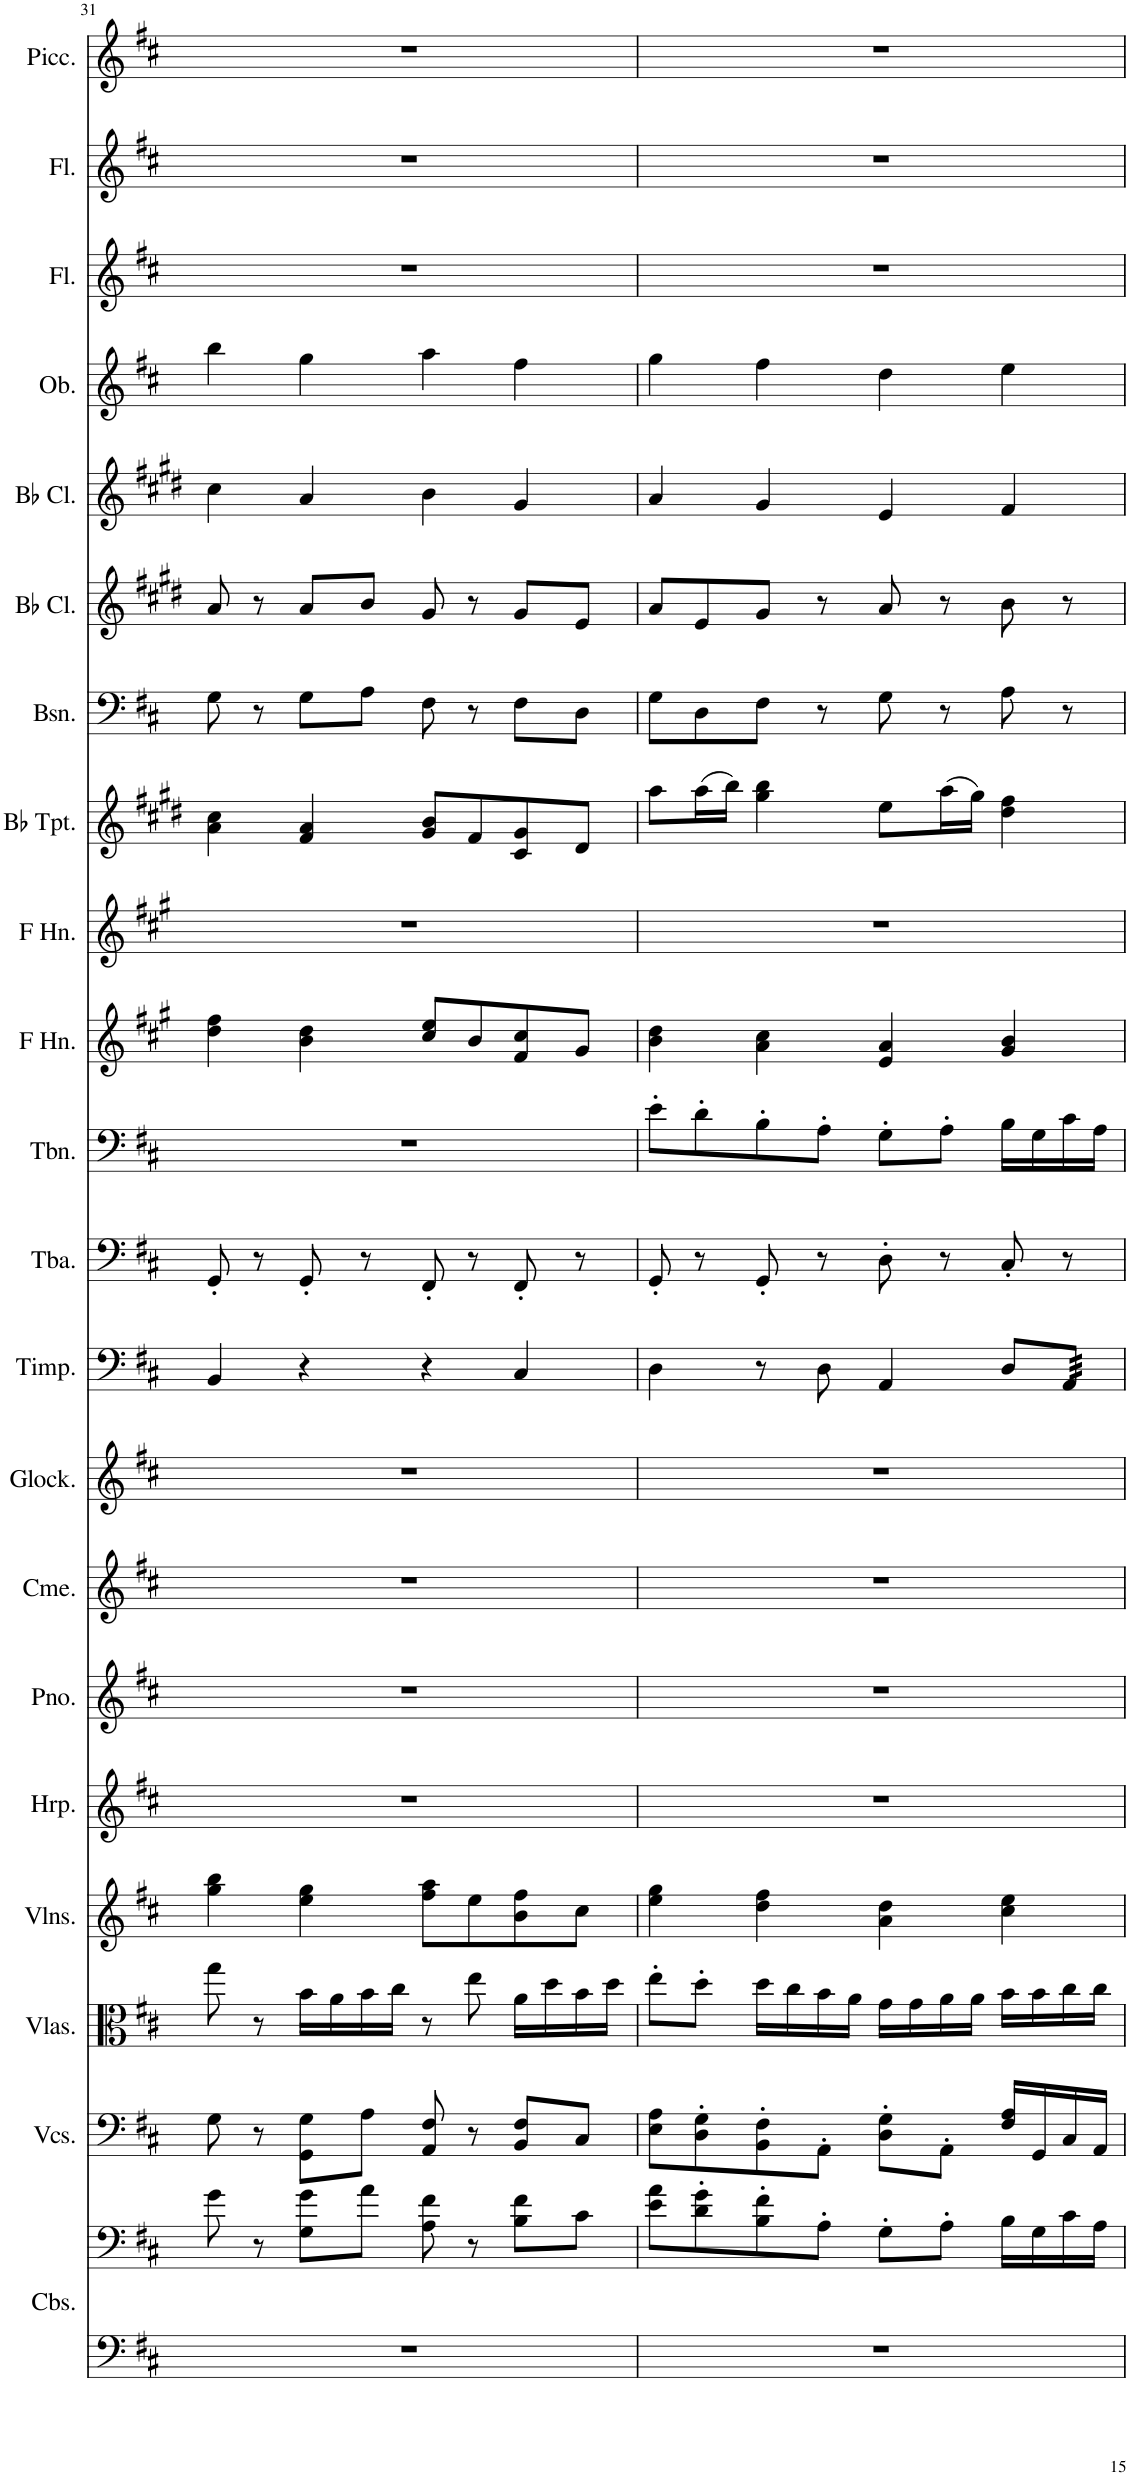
**kern	**kern	**kern	**kern	**kern	**kern	**kern	**kern	**kern	**kern	**kern	**kern	**kern	**kern	**kern	**kern	**kern	**kern	**kern	**kern	**kern	**kern
*part21	*part21	*part20	*part19	*part18	*part17	*part16	*part15	*part14	*part13	*part12	*part11	*part10	*part9	*part8	*part7	*part6	*part5	*part4	*part3	*part2	*part1
*staff22	*staff21	*staff20	*staff19	*staff18	*staff17	*staff16	*staff15	*staff14	*staff13	*staff12	*staff11	*staff10	*staff9	*staff8	*staff7	*staff6	*staff5	*staff4	*staff3	*staff2	*staff1
*I"Contrabasses	*	*I"Violoncellos	*I"Violas	*I"Violins	*I"Harp	*I"Piano	*I"Chimes	*I"Glockenspiel	*I"Timpani	*I"Tuba	*I"Trombone	*I"Horn in F	*I"Horn in F	*I"Bb Trumpet	*I"Bassoon	*I"Bb Clarinet	*I"Bb Clarinet	*I"Oboe	*I"Flute	*I"Flute	*I"Piccolo
*I'Cbs.	*	*I'Vcs.	*I'Vlas.	*I'Vlns.	*I'Hrp.	*I'Pno.	*I'Cme.	*I'Glock.	*I'Timp.	*I'Tba.	*I'Tbn.	*	*	*I'Bb Tpt.	*I'Bsn.	*I'Bb Cl.	*I'Bb Cl.	*I'Ob.	*I'Fl.	*I'Fl.	*I'Picc.
!!LO:PB:g=z
*clefF4	*clefF4	*clefF4	*clefC3	*clefG2	*clefG2	*clefG2	*clefG2	*clefG2	*clefF4	*clefF4	*clefF4	*clefG2	*clefG2	*clefG2	*clefF4	*clefG2	*clefG2	*clefG2	*clefG2	*clefG2	*clefG2
*Trd7c12	*Trd7c12	*	*	*	*	*	*	*Trd-14c-24	*	*	*	*Trd4c7	*Trd4c7	*Trd1c2	*	*Trd1c2	*Trd1c2	*	*	*	*Trd-7c-12
*k[f#c#]	*k[f#c#]	*k[f#c#]	*k[f#c#]	*k[f#c#]	*k[f#c#]	*k[f#c#]	*k[f#c#]	*k[f#c#]	*k[f#c#]	*k[f#c#]	*k[f#c#]	*k[f#c#g#]	*k[f#c#g#]	*k[f#c#g#d#]	*k[f#c#]	*k[f#c#g#d#]	*k[f#c#g#d#]	*k[f#c#]	*k[f#c#]	*k[f#c#]	*k[f#c#]
*M4/4	*M4/4	*M4/4	*M4/4	*M4/4	*M4/4	*M4/4	*M4/4	*M4/4	*M4/4	*M4/4	*M4/4	*M4/4	*M4/4	*M4/4	*M4/4	*M4/4	*M4/4	*M4/4	*M4/4	*M4/4	*M4/4
=31	=31	=31	=31	=31	=31	=31	=31	=31	=31	=31	=31	=31	=31	=31	=31	=31	=31	=31	=31	=31	=31
1r	8g\	8G\	8gg\	4gg\ 4bb\	1r	1r	1r	1r	4BB/	8GG'/	1r	4dd\ 4ff#\	1r	4a\ 4cc#\	8G\	8a/	4cc#\	4bb\	1r	1r	1r
.	8r	8r	8r	.	.	.	.	.	.	8r	.	.	.	.	8r	8r	.	.	.	.	.
.	8G\ 8g\L	8GG\ 8G\L	16b\LL	4ee\ 4gg\	.	.	.	.	4r	8GG'/	.	4b\ 4dd\	.	4f#/ 4a/	8G\L	8a/L	4a/	4gg\	.	.	.
.	.	.	16a\	.	.	.	.	.	.	.	.	.	.	.	.	.	.	.	.	.	.
.	8a\J	8A\J	16b\	.	.	.	.	.	.	8r	.	.	.	.	8A\J	8b/J	.	.	.	.	.
.	.	.	16cc#\JJ	.	.	.	.	.	.	.	.	.	.	.	.	.	.	.	.	.	.
.	8A\ 8f#\	8AA/ 8F#/	8r	8ff#\ 8aa\L	.	.	.	.	4r	8FF#'/	.	8cc#/ 8ee/L	.	8g#/ 8b/L	8F#\	8g#/	4b\	4aa\	.	.	.
.	8r	8r	8ee\	8ee\	.	.	.	.	.	8r	.	8b/	.	8f#/	8r	8r	.	.	.	.	.
.	8B\ 8f#\L	8BB/ 8F#/L	16a\LL	8b\ 8ff#\	.	.	.	.	4C#/	8FF#'/	.	8f#/ 8cc#/	.	8c#/ 8g#/	8F#\L	8g#/L	4g#/	4ff#\	.	.	.
.	.	.	16dd\	.	.	.	.	.	.	.	.	.	.	.	.	.	.	.	.	.	.
.	8c#\J	8C#/J	16b\	8cc#\J	.	.	.	.	.	8r	.	8g#/J	.	8d#/J	8D\J	8e/J	.	.	.	.	.
.	.	.	16dd\JJ	.	.	.	.	.	.	.	.	.	.	.	.	.	.	.	.	.	.
=32	=32	=32	=32	=32	=32	=32	=32	=32	=32	=32	=32	=32	=32	=32	=32	=32	=32	=32	=32	=32	=32
1r	8e\ 8a\L	8E\ 8A\L	8ee'\L	4ee\ 4gg\	1r	1r	1r	1r	4D\	8GG'/	8e'\L	4b\ 4dd\	1r	8aa\L	8G\L	8a/L	4a/	4gg\	1r	1r	1r
.	8d\' 8g\'	8D\' 8G\'	8dd'\J	.	.	.	.	.	.	8r	8d'\	.	.	(16aa\L	8D\	8e/	.	.	.	.	.
.	.	.	.	.	.	.	.	.	.	.	.	.	.	16bb\JJ)	.	.	.	.	.	.	.
.	8B\' 8f#\'	8BB\' 8F#\'	16dd\LL	4dd\ 4ff#\	.	.	.	.	8r	8GG'/	8B'\	4a\ 4cc#\	.	4gg#\ 4bb\	8F#\J	8g#/J	4g#/	4ff#\	.	.	.
.	.	.	16cc#\	.	.	.	.	.	.	.	.	.	.	.	.	.	.	.	.	.	.
.	8A'\J	8AA'\J	16b\	.	.	.	.	.	8D\	8r	8A'\J	.	.	.	8r	8r	.	.	.	.	.
.	.	.	16a\JJ	.	.	.	.	.	.	.	.	.	.	.	.	.	.	.	.	.	.
.	8G'\L	8D\' 8G\'L	16g\LL	4a\ 4dd\	.	.	.	.	4AA/	8D'\	8G'\L	4e/ 4a/	.	8ee\L	8G\	8a/	4e/	4dd\	.	.	.
.	.	.	16g\	.	.	.	.	.	.	.	.	.	.	.	.	.	.	.	.	.	.
.	8A'\J	8AA'\J	16a\	.	.	.	.	.	.	8r	8A'\J	.	.	(16aa\L	8r	8r	.	.	.	.	.
.	.	.	16a\JJ	.	.	.	.	.	.	.	.	.	.	16gg#\JJ)	.	.	.	.	.	.	.
.	16B\LL	16F#/ 16A/LL	16b\LL	4cc#\ 4ee\	.	.	.	.	8D/L	8C#'/	16B\LL	4g#/ 4b/	.	4dd#\ 4ff#\	8A\	8b\	4f#/	4ee\	.	.	.
.	16G\	16GG/	16b\	.	.	.	.	.	.	.	16G\	.	.	.	.	.	.	.	.	.	.
*	*	*	*	*	*	*	*	*	*tremolo	*	*	*	*	*	*	*	*	*	*	*	*
.	16c#\	16C#/	16cc#\	.	.	.	.	.	64AA/	8r	16c#\	.	.	.	8r	8r	.	.	.	.	.
.	.	.	.	.	.	.	.	.	64AA/	.	.	.	.	.	.	.	.	.	.	.	.
.	.	.	.	.	.	.	.	.	64AA/	.	.	.	.	.	.	.	.	.	.	.	.
.	.	.	.	.	.	.	.	.	64AA/	.	.	.	.	.	.	.	.	.	.	.	.
.	16A\JJ	16AA/JJ	16cc#\JJ	.	.	.	.	.	64AA/	.	16A\JJ	.	.	.	.	.	.	.	.	.	.
.	.	.	.	.	.	.	.	.	64AA/	.	.	.	.	.	.	.	.	.	.	.	.
.	.	.	.	.	.	.	.	.	64AA/	.	.	.	.	.	.	.	.	.	.	.	.
.	.	.	.	.	.	.	.	.	64AA/JJJJ	.	.	.	.	.	.	.	.	.	.	.	.
*	*	*	*	*	*	*	*	*	*Xtremolo	*	*	*	*	*	*	*	*	*	*	*	*
=	=	=	=	=	=	=	=	=	=	=	=	=	=	=	=	=	=	=	=	=	=
*-	*-	*-	*-	*-	*-	*-	*-	*-	*-	*-	*-	*-	*-	*-	*-	*-	*-	*-	*-	*-	*-
